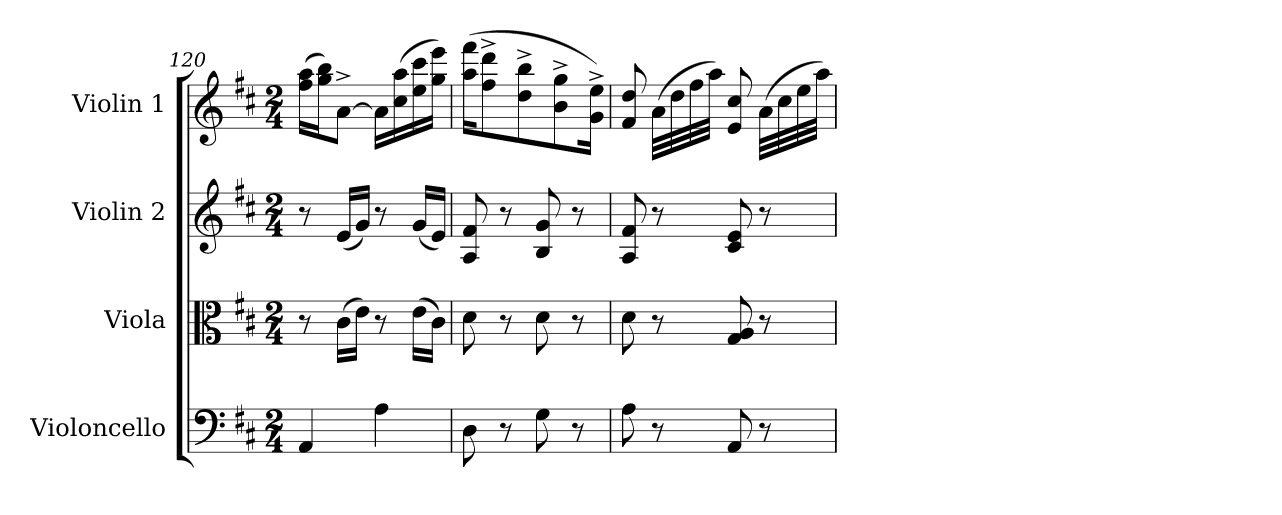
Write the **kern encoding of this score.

**kern	**kern	**kern	**kern
*part4	*part3	*part2	*part1
*staff4	*staff3	*staff2	*staff1
*I"Violoncello	*I"Viola	*I"Violin 2	*I"Violin 1
*I'Vc	*I'Vla	*I'Vln	*I'Vln
*clefF4	*clefC3	*clefG2	*clefG2
*k[f#c#]	*k[f#c#]	*k[f#c#]	*k[f#c#]
*M2/4	*M2/4	*M2/4	*M2/4
=120	=120	=120	=120
4AA/	8r	8r	(16ff#\ 16aa\LL
.	.	.	16gg\ 16bb\J)
.	(>16c#\LL	(16e/LL	[8a^\J
.	16e\JJ)	16g/JJ)	.
4A\	8r	8r	16a\LL]
.	.	.	(16cc#\ 16aa\
.	(>16e\LL	(16g/LL	16ee\ 16ccc#\
.	16c#\JJ)	16e/JJ)	16gg\ 16eee\JJ)
=121	=121	=121	=121
8D\	8d\	8A/ 8f#/	(16aa\ 16fff#\KL
.	.	.	8ff#\^ 8ddd\^
8r	8r	8r	.
.	.	.	8dd\^ 8bb\^
8G\	8d\	8B/ 8g/	.
.	.	.	8b\^ 8gg\^
8r	8r	8r	.
.	.	.	16g\^ 16ee\^Jk)
!!LO:LB:g=z
=122	=122	=122	=122
8A\	8d\	8A/ 8f#/	8f#/ 8dd/
8r	8r	8r	(32a\LLL
.	.	.	32dd\
.	.	.	32ff#\
.	.	.	32aa\JJJ)
8AA/	8G/ 8A/	8c#/ 8e/	8e/ 8cc#/
8r	8r	8r	(32a\LLL
.	.	.	32cc#\
.	.	.	32ee\
.	.	.	32aa\JJJ)
=	=	=	=
*-	*-	*-	*-
